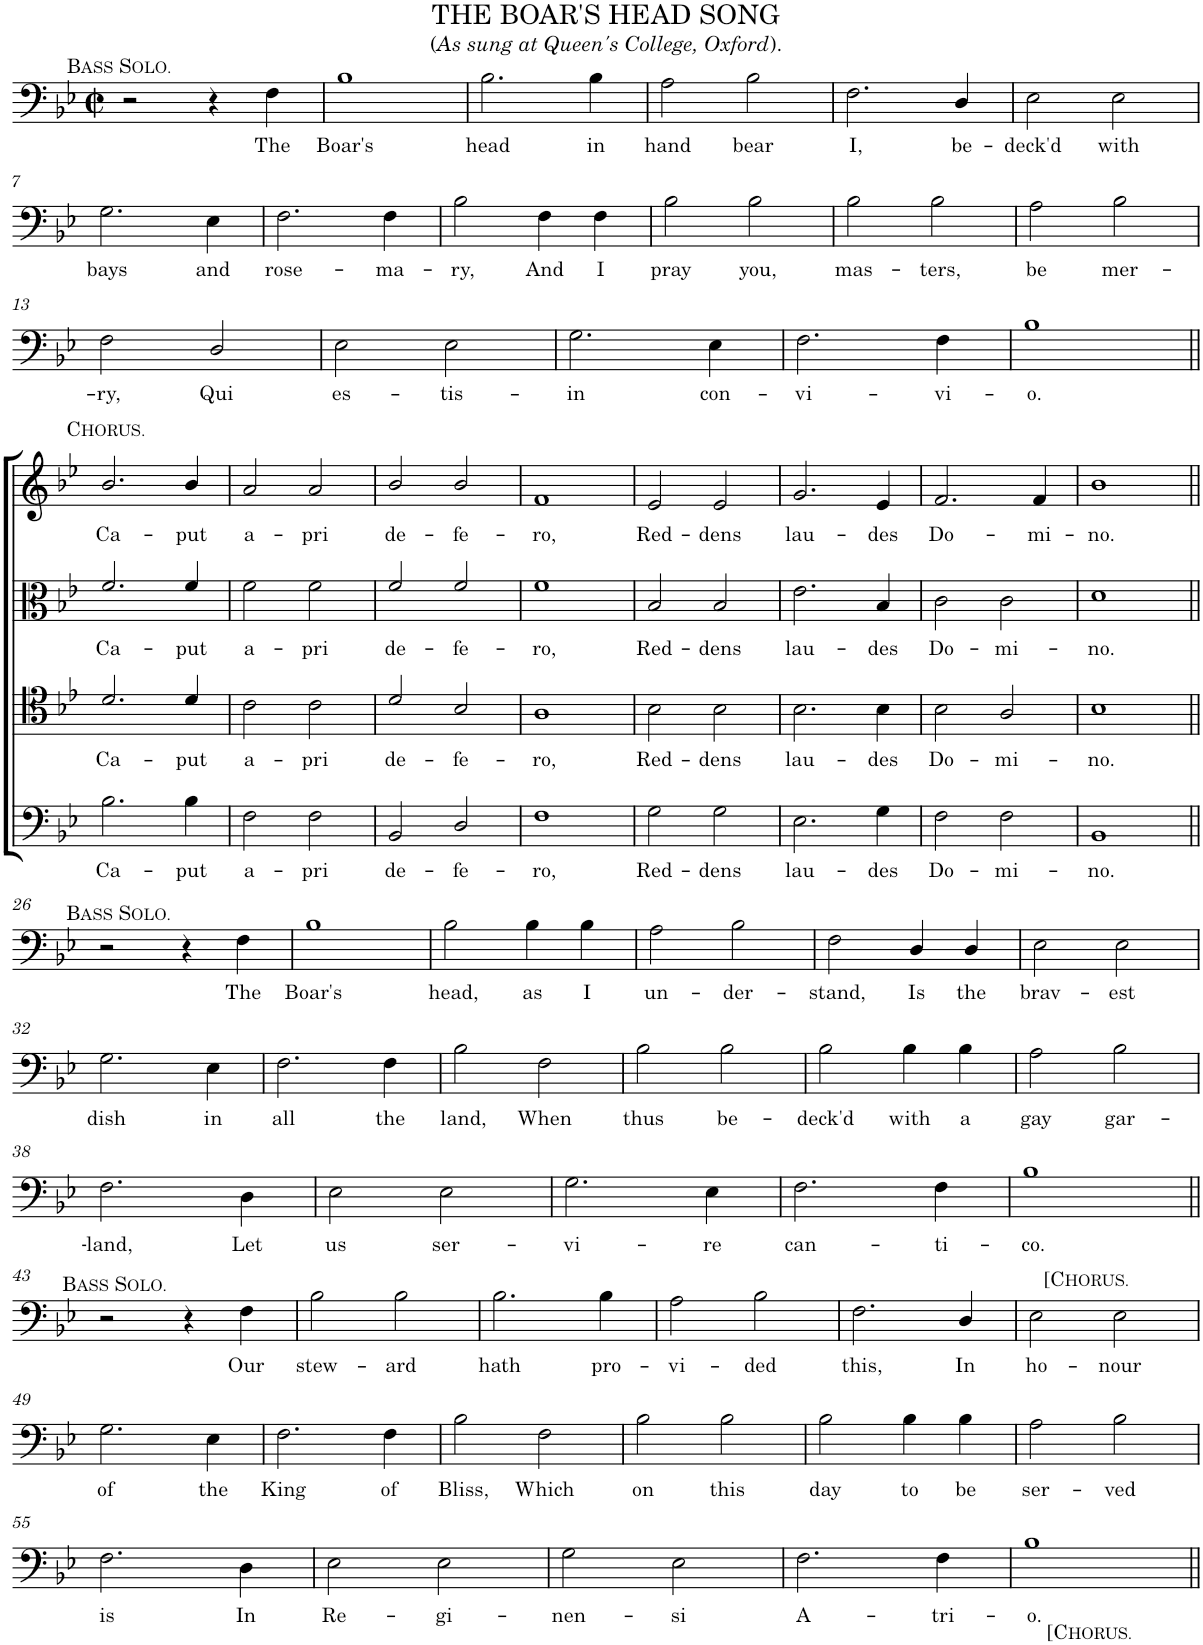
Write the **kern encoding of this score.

**kern	**text	**kern	**text	**kern	**text	**kern	**text
*part4	*part4	*part3	*part3	*part2	*part2	*part1	*part1
*staff4	*staff4	*staff3	*staff3	*staff2	*staff2	*staff1	*staff1
*I"Bass	*	*I"Tenor	*	*I"Alto	*	*I"Soprano	*
*clefF4	*	*clefC4	*	*clefC3	*	*clefG2	*
*k[b-e-]	*	*k[b-e-]	*	*k[b-e-]	*	*k[b-e-]	*
*M2/2	*	*M2/2	*	*M2/2	*	*M2/2	*
*met(c|)	*	*met(c|)	*	*met(c|)	*	*met(c|)	*
=1	=1	=1	=1	=1	=1	=1	=1
!LO:TX:a:t=B	!	!	!	!	!	!	!
!LO:TX:a:t=ASS	!	!	!	!	!	!	!
!LO:TX:a:t=S	!	!	!	!	!	!	!
!LO:TX:a:t=OLO.	!	!	!	!	!	!	!
2r	.	1r	.	1r	.	1r	.
4r	.	.	.	.	.	.	.
!	!LO:LY:b	!	!	!	!	!	!
4F'~\	The	.	.	.	.	.	.
=2	=2	=2	=2	=2	=2	=2	=2
!	!LO:LY:b	!	!	!	!	!	!
1B-'~	Boar's	1r	.	1r	.	1r	.
=3	=3	=3	=3	=3	=3	=3	=3
!	!LO:LY:b	!	!	!	!	!	!
2.B-'~\	head	1r	.	1r	.	1r	.
!	!LO:LY:b	!	!	!	!	!	!
4B-'~\	in	.	.	.	.	.	.
=4	=4	=4	=4	=4	=4	=4	=4
!	!LO:LY:b	!	!	!	!	!	!
2A'~\	hand	1r	.	1r	.	1r	.
!	!LO:LY:b	!	!	!	!	!	!
2B-'~\	bear	.	.	.	.	.	.
=5	=5	=5	=5	=5	=5	=5	=5
!	!LO:LY:b	!	!	!	!	!	!
2.F'~\	I,	1r	.	1r	.	1r	.
!	!LO:LY:b	!	!	!	!	!	!
4D'~/	be-	.	.	.	.	.	.
=6	=6	=6	=6	=6	=6	=6	=6
!	!LO:LY:b	!	!	!	!	!	!
2E-'~\	-deck'd	1r	.	1r	.	1r	.
!	!LO:LY:b	!	!	!	!	!	!
2E-'~\	with	.	.	.	.	.	.
!!LO:LB:g=z
=7	=7	=7	=7	=7	=7	=7	=7
!	!LO:LY:b	!	!	!	!	!	!
2.G'~\	bays	1r	.	1r	.	1r	.
!	!LO:LY:b	!	!	!	!	!	!
4E-'~\	and	.	.	.	.	.	.
=8	=8	=8	=8	=8	=8	=8	=8
!	!LO:LY:b	!	!	!	!	!	!
2.F'~\	rose-	1r	.	1r	.	1r	.
!	!LO:LY:b	!	!	!	!	!	!
4F'~\	-ma-	.	.	.	.	.	.
=9	=9	=9	=9	=9	=9	=9	=9
!	!LO:LY:b	!	!	!	!	!	!
2B-'~\	-ry,	1r	.	1r	.	1r	.
!	!LO:LY:b	!	!	!	!	!	!
4F'~\	And	.	.	.	.	.	.
!	!LO:LY:b	!	!	!	!	!	!
4F'~\	I	.	.	.	.	.	.
=10	=10	=10	=10	=10	=10	=10	=10
!	!LO:LY:b	!	!	!	!	!	!
2B-'~\	pray	1r	.	1r	.	1r	.
!	!LO:LY:b	!	!	!	!	!	!
2B-'~\	you,	.	.	.	.	.	.
=11	=11	=11	=11	=11	=11	=11	=11
!	!LO:LY:b	!	!	!	!	!	!
2B-'~\	mas-	1r	.	1r	.	1r	.
!	!LO:LY:b	!	!	!	!	!	!
2B-'~\	-ters,	.	.	.	.	.	.
=12	=12	=12	=12	=12	=12	=12	=12
!	!LO:LY:b	!	!	!	!	!	!
2A'~\	be	1r	.	1r	.	1r	.
!	!LO:LY:b	!	!	!	!	!	!
2B-'~\	mer-	.	.	.	.	.	.
!!LO:LB:g=z
=13	=13	=13	=13	=13	=13	=13	=13
!	!LO:LY:b	!	!	!	!	!	!
2F'~\	-ry,	1r	.	1r	.	1r	.
!	!LO:LY:b	!	!	!	!	!	!
2D'~/	Qui	.	.	.	.	.	.
=14	=14	=14	=14	=14	=14	=14	=14
!	!LO:LY:b	!	!	!	!	!	!
2E-'~\	es-	1r	.	1r	.	1r	.
!	!LO:LY:b	!	!	!	!	!	!
2E-'~\	-tis-	.	.	.	.	.	.
=15	=15	=15	=15	=15	=15	=15	=15
!	!LO:LY:b	!	!	!	!	!	!
2.G'~\	-in	1r	.	1r	.	1r	.
!	!LO:LY:b	!	!	!	!	!	!
4E-'~\	con-	.	.	.	.	.	.
=16	=16	=16	=16	=16	=16	=16	=16
!	!LO:LY:b	!	!	!	!	!	!
2.F'~\	-vi-	1r	.	1r	.	1r	.
!	!LO:LY:b	!	!	!	!	!	!
4F'~\	-vi-	.	.	.	.	.	.
=17	=17	=17	=17	=17	=17	=17	=17
!	!LO:LY:b	!	!	!	!	!	!
1B-	-o.	1r	.	1r	.	1r	.
!!LO:LB:g=z
=18||	=18||	=18||	=18||	=18||	=18||	=18||	=18||
!	!	!	!	!	!	!LO:TX:a:t=C	!
!	!	!	!	!	!	!LO:TX:a:t=HORUS.	!
!	!LO:LY:b	!	!LO:LY:b	!	!LO:LY:b	!	!LO:LY:b
2.B-'~\	Ca-	2.d'~/	Ca-	2.f'~/	Ca-	2.b-'~/	Ca-
!	!LO:LY:b	!	!LO:LY:b	!	!LO:LY:b	!	!LO:LY:b
4B-'~\	-put	4d'~/	-put	4f'~/	-put	4b-'~/	-put
=19	=19	=19	=19	=19	=19	=19	=19
!	!LO:LY:b	!	!LO:LY:b	!	!LO:LY:b	!	!LO:LY:b
2F'~\	a-	2c'~\	a-	2f'~\	a-	2a'~/	a-
!	!LO:LY:b	!	!LO:LY:b	!	!LO:LY:b	!	!LO:LY:b
2F'~\	-pri	2c'~\	-pri	2f'~\	-pri	2a'~/	-pri
=20	=20	=20	=20	=20	=20	=20	=20
!	!LO:LY:b	!	!LO:LY:b	!	!LO:LY:b	!	!LO:LY:b
2BB-'~/	de-	2d'~/	de-	2f'~/	de-	2b-'~/	de-
!	!LO:LY:b	!	!LO:LY:b	!	!LO:LY:b	!	!LO:LY:b
2D'~/	-fe-	2B-'~/	-fe-	2f'~/	-fe-	2b-'~/	-fe-
=21	=21	=21	=21	=21	=21	=21	=21
!	!LO:LY:b	!	!LO:LY:b	!	!LO:LY:b	!	!LO:LY:b
1F'~	-ro,	1A'~	-ro,	1f'~	-ro,	1f'~	-ro,
=22	=22	=22	=22	=22	=22	=22	=22
!	!LO:LY:b	!	!LO:LY:b	!	!LO:LY:b	!	!LO:LY:b
2G'~\	Red-	2B-'~\	Red-	2B-'~/	Red-	2e-'~/	Red-
!	!LO:LY:b	!	!LO:LY:b	!	!LO:LY:b	!	!LO:LY:b
2G'~\	-dens	2B-'~\	-dens	2B-'~/	-dens	2e-'~/	-dens
=23	=23	=23	=23	=23	=23	=23	=23
!	!LO:LY:b	!	!LO:LY:b	!	!LO:LY:b	!	!LO:LY:b
2.E-'~\	lau-	2.B-'~\	lau-	2.e-'~\	lau-	2.g'~/	lau-
!	!LO:LY:b	!	!LO:LY:b	!	!LO:LY:b	!	!LO:LY:b
4G'~\	-des	4B-'~\	-des	4B-'~/	-des	4e-'~/	-des
=24	=24	=24	=24	=24	=24	=24	=24
!	!LO:LY:b	!	!LO:LY:b	!	!LO:LY:b	!	!LO:LY:b
2F'~\	Do-	2B-'~\	Do-	2c'~\	Do-	2.f'~/	Do-
!	!LO:LY:b	!	!LO:LY:b	!	!LO:LY:b	!	!
2F'~\	-mi-	2A'~/	-mi-	2c'~\	-mi-	.	.
!	!	!	!	!	!	!	!LO:LY:b
.	.	.	.	.	.	4f'~/	-mi-
=25	=25	=25	=25	=25	=25	=25	=25
!	!LO:LY:b	!	!LO:LY:b	!	!LO:LY:b	!	!LO:LY:b
1BB-'~	-no.	1B-	-no.	1d	-no.	1b-	-no.
!!LO:LB:g=z
=26||	=26||	=26||	=26||	=26||	=26||	=26||	=26||
!LO:TX:a:t=B	!	!	!	!	!	!	!
!LO:TX:a:t=ASS	!	!	!	!	!	!	!
!LO:TX:a:t=S	!	!	!	!	!	!	!
!LO:TX:a:t=OLO.	!	!	!	!	!	!	!
2r	.	1r	.	1r	.	1r	.
4r	.	.	.	.	.	.	.
!	!LO:LY:b	!	!	!	!	!	!
4F'~\	The	.	.	.	.	.	.
=27	=27	=27	=27	=27	=27	=27	=27
!	!LO:LY:b	!	!	!	!	!	!
1B-'~	Boar's	1r	.	1r	.	1r	.
=28	=28	=28	=28	=28	=28	=28	=28
!	!LO:LY:b	!	!	!	!	!	!
2B-'~\	head,	1r	.	1r	.	1r	.
!	!LO:LY:b	!	!	!	!	!	!
4B-'~\	as	.	.	.	.	.	.
!	!LO:LY:b	!	!	!	!	!	!
4B-'~\	I	.	.	.	.	.	.
=29	=29	=29	=29	=29	=29	=29	=29
!	!LO:LY:b	!	!	!	!	!	!
2A'~\	un-	1r	.	1r	.	1r	.
!	!LO:LY:b	!	!	!	!	!	!
2B-'~\	-der-	.	.	.	.	.	.
=30	=30	=30	=30	=30	=30	=30	=30
!	!LO:LY:b	!	!	!	!	!	!
2F'~\	-stand,	1r	.	1r	.	1r	.
!	!LO:LY:b	!	!	!	!	!	!
4D'~/	Is	.	.	.	.	.	.
!	!LO:LY:b	!	!	!	!	!	!
4D'~/	the	.	.	.	.	.	.
=31	=31	=31	=31	=31	=31	=31	=31
!	!LO:LY:b	!	!	!	!	!	!
2E-'~\	brav-	1r	.	1r	.	1r	.
!	!LO:LY:b	!	!	!	!	!	!
2E-'~\	-est	.	.	.	.	.	.
!!LO:LB:g=z
=32	=32	=32	=32	=32	=32	=32	=32
!	!LO:LY:b	!	!	!	!	!	!
2.G'~\	dish	1r	.	1r	.	1r	.
!	!LO:LY:b	!	!	!	!	!	!
4E-'~\	in	.	.	.	.	.	.
=33	=33	=33	=33	=33	=33	=33	=33
!	!LO:LY:b	!	!	!	!	!	!
2.F'~\	all	1r	.	1r	.	1r	.
!	!LO:LY:b	!	!	!	!	!	!
4F'~\	the	.	.	.	.	.	.
=34	=34	=34	=34	=34	=34	=34	=34
!	!LO:LY:b	!	!	!	!	!	!
2B-'~\	land,	1r	.	1r	.	1r	.
!	!LO:LY:b	!	!	!	!	!	!
2F'~\	When	.	.	.	.	.	.
=35	=35	=35	=35	=35	=35	=35	=35
!	!LO:LY:b	!	!	!	!	!	!
2B-'~\	thus	1r	.	1r	.	1r	.
!	!LO:LY:b	!	!	!	!	!	!
2B-'~\	be-	.	.	.	.	.	.
=36	=36	=36	=36	=36	=36	=36	=36
!	!LO:LY:b	!	!	!	!	!	!
2B-'~\	-deck'd	1r	.	1r	.	1r	.
!	!LO:LY:b	!	!	!	!	!	!
4B-'~\	with	.	.	.	.	.	.
!	!LO:LY:b	!	!	!	!	!	!
4B-'~\	a	.	.	.	.	.	.
=37	=37	=37	=37	=37	=37	=37	=37
!	!LO:LY:b	!	!	!	!	!	!
2A'~\	gay	1r	.	1r	.	1r	.
!	!LO:LY:b	!	!	!	!	!	!
2B-'~\	gar-	.	.	.	.	.	.
!!LO:LB:g=z
=38	=38	=38	=38	=38	=38	=38	=38
!	!LO:LY:b	!	!	!	!	!	!
2.F'~\	-land,	1r	.	1r	.	1r	.
!	!LO:LY:b	!	!	!	!	!	!
4D'~\	Let	.	.	.	.	.	.
=39	=39	=39	=39	=39	=39	=39	=39
!	!LO:LY:b	!	!	!	!	!	!
2E-'~\	us	1r	.	1r	.	1r	.
!	!LO:LY:b	!	!	!	!	!	!
2E-'~\	ser-	.	.	.	.	.	.
=40	=40	=40	=40	=40	=40	=40	=40
!	!LO:LY:b	!	!	!	!	!	!
2.G'~\	-vi-	1r	.	1r	.	1r	.
!	!LO:LY:b	!	!	!	!	!	!
4E-'~\	-re	.	.	.	.	.	.
=41	=41	=41	=41	=41	=41	=41	=41
!	!LO:LY:b	!	!	!	!	!	!
2.F'~\	can-	1r	.	1r	.	1r	.
!	!LO:LY:b	!	!	!	!	!	!
4F'~\	-ti-	.	.	.	.	.	.
=42	=42	=42	=42	=42	=42	=42	=42
!LO:TX:b:t=[C	!	!	!	!	!	!	!
!LO:TX:b:t=HORUS.	!	!	!	!	!	!	!
!	!LO:LY:b	!	!	!	!	!	!
1B-	-co.	1r	.	1r	.	1r	.
!!LO:LB:g=z
=43||	=43||	=43||	=43||	=43||	=43||	=43||	=43||
!LO:TX:a:t=B	!	!	!	!	!	!	!
!LO:TX:a:t=ASS	!	!	!	!	!	!	!
!LO:TX:a:t=S	!	!	!	!	!	!	!
!LO:TX:a:t=OLO.	!	!	!	!	!	!	!
2r	.	1r	.	1r	.	1r	.
4r	.	.	.	.	.	.	.
!	!LO:LY:b	!	!	!	!	!	!
4F'~\	Our	.	.	.	.	.	.
=44	=44	=44	=44	=44	=44	=44	=44
!	!LO:LY:b	!	!	!	!	!	!
2B-'~\	stew-	1r	.	1r	.	1r	.
!	!LO:LY:b	!	!	!	!	!	!
2B-'~\	-ard	.	.	.	.	.	.
=45	=45	=45	=45	=45	=45	=45	=45
!	!LO:LY:b	!	!	!	!	!	!
2.B-'~\	hath	1r	.	1r	.	1r	.
!	!LO:LY:b	!	!	!	!	!	!
4B-'~\	pro-	.	.	.	.	.	.
=46	=46	=46	=46	=46	=46	=46	=46
!	!LO:LY:b	!	!	!	!	!	!
2A'~\	-vi-	1r	.	1r	.	1r	.
!	!LO:LY:b	!	!	!	!	!	!
2B-'~\	-ded	.	.	.	.	.	.
=47	=47	=47	=47	=47	=47	=47	=47
!	!LO:LY:b	!	!	!	!	!	!
2.F'~\	this,	1r	.	1r	.	1r	.
!	!LO:LY:b	!	!	!	!	!	!
4D'~/	In	.	.	.	.	.	.
=48	=48	=48	=48	=48	=48	=48	=48
!	!LO:LY:b	!	!	!	!	!	!
2E-'~\	ho-	1r	.	1r	.	1r	.
!	!LO:LY:b	!	!	!	!	!	!
2E-'~\	-nour	.	.	.	.	.	.
!!LO:LB:g=z
=49	=49	=49	=49	=49	=49	=49	=49
!	!LO:LY:b	!	!	!	!	!	!
2.G'~\	of	1r	.	1r	.	1r	.
!	!LO:LY:b	!	!	!	!	!	!
4E-'~\	the	.	.	.	.	.	.
=50	=50	=50	=50	=50	=50	=50	=50
!	!LO:LY:b	!	!	!	!	!	!
2.F'~\	King	1r	.	1r	.	1r	.
!	!LO:LY:b	!	!	!	!	!	!
4F'~\	of	.	.	.	.	.	.
=51	=51	=51	=51	=51	=51	=51	=51
!	!LO:LY:b	!	!	!	!	!	!
2B-'~\	Bliss,	1r	.	1r	.	1r	.
!	!LO:LY:b	!	!	!	!	!	!
2F'~\	Which	.	.	.	.	.	.
=52	=52	=52	=52	=52	=52	=52	=52
!	!LO:LY:b	!	!	!	!	!	!
2B-'~\	on	1r	.	1r	.	1r	.
!	!LO:LY:b	!	!	!	!	!	!
2B-'~\	this	.	.	.	.	.	.
=53	=53	=53	=53	=53	=53	=53	=53
!	!LO:LY:b	!	!	!	!	!	!
2B-'~\	day	1r	.	1r	.	1r	.
!	!LO:LY:b	!	!	!	!	!	!
4B-'~\	to	.	.	.	.	.	.
!	!LO:LY:b	!	!	!	!	!	!
4B-'~\	be	.	.	.	.	.	.
=54	=54	=54	=54	=54	=54	=54	=54
!	!LO:LY:b	!	!	!	!	!	!
2A'~\	ser-	1r	.	1r	.	1r	.
!	!LO:LY:b	!	!	!	!	!	!
2B-'~\	-ved	.	.	.	.	.	.
!!LO:LB:g=z
=55	=55	=55	=55	=55	=55	=55	=55
!	!LO:LY:b	!	!	!	!	!	!
2.F'~\	is	1r	.	1r	.	1r	.
!	!LO:LY:b	!	!	!	!	!	!
4D'~\	In	.	.	.	.	.	.
=56	=56	=56	=56	=56	=56	=56	=56
!	!LO:LY:b	!	!	!	!	!	!
2E-'~\	Re-	1r	.	1r	.	1r	.
!	!LO:LY:b	!	!	!	!	!	!
2E-'~\	-gi-	.	.	.	.	.	.
=57	=57	=57	=57	=57	=57	=57	=57
!	!LO:LY:b	!	!	!	!	!	!
2G'~\	-nen-	1r	.	1r	.	1r	.
!	!LO:LY:b	!	!	!	!	!	!
2E-'~\	-si	.	.	.	.	.	.
=58	=58	=58	=58	=58	=58	=58	=58
!	!LO:LY:b	!	!	!	!	!	!
2.F'~\	A-	1r	.	1r	.	1r	.
!	!LO:LY:b	!	!	!	!	!	!
4F'~\	-tri-	.	.	.	.	.	.
=59	=59	=59	=59	=59	=59	=59	=59
!LO:TX:b:t=[C	!	!	!	!	!	!	!
!LO:TX:b:t=HORUS.	!	!	!	!	!	!	!
!	!LO:LY:b	!	!	!	!	!	!
1B-	-o.	1r	.	1r	.	1r	.
=||	=||	=||	=||	=||	=||	=||	=||
*-	*-	*-	*-	*-	*-	*-	*-
